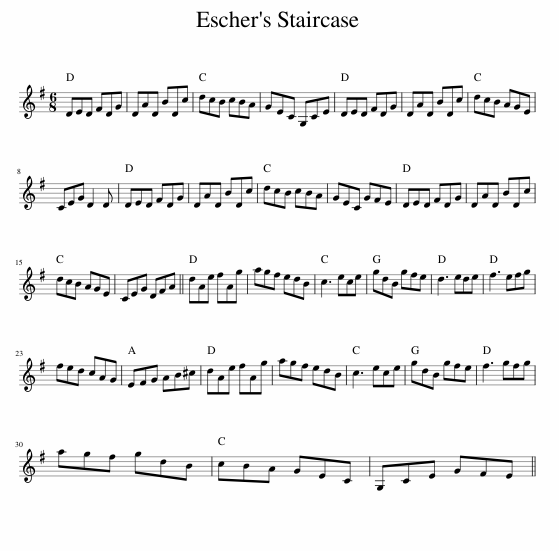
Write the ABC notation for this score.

X:1
L:1/8
M:6/8
I:linebreak $
K:G
V:1 treble
V:1
 DED FDG | DAD BDc | dcB cBA | GEC G,CE | DED FDG | %5
 DAD BDc | dcB AGE |$ CEG D2 D | DED FDG | DAD BDc | %10
 dcB cBA | GEC GFE | DED FDG | DAD BDc |$ dcB AGE | %15
 CEG DFA || dAe fAg | agf edB | c3 ece | gdB gfe | %20
 d3 ede | f3 efg |$ fed cAG | EFG AB^c | dAe fAg | %25
 agf edB | c3 ece | gdB gfe | f3 gfg |$ agf gdB | %30
 cBA GEC | G,CE GFE || %32
